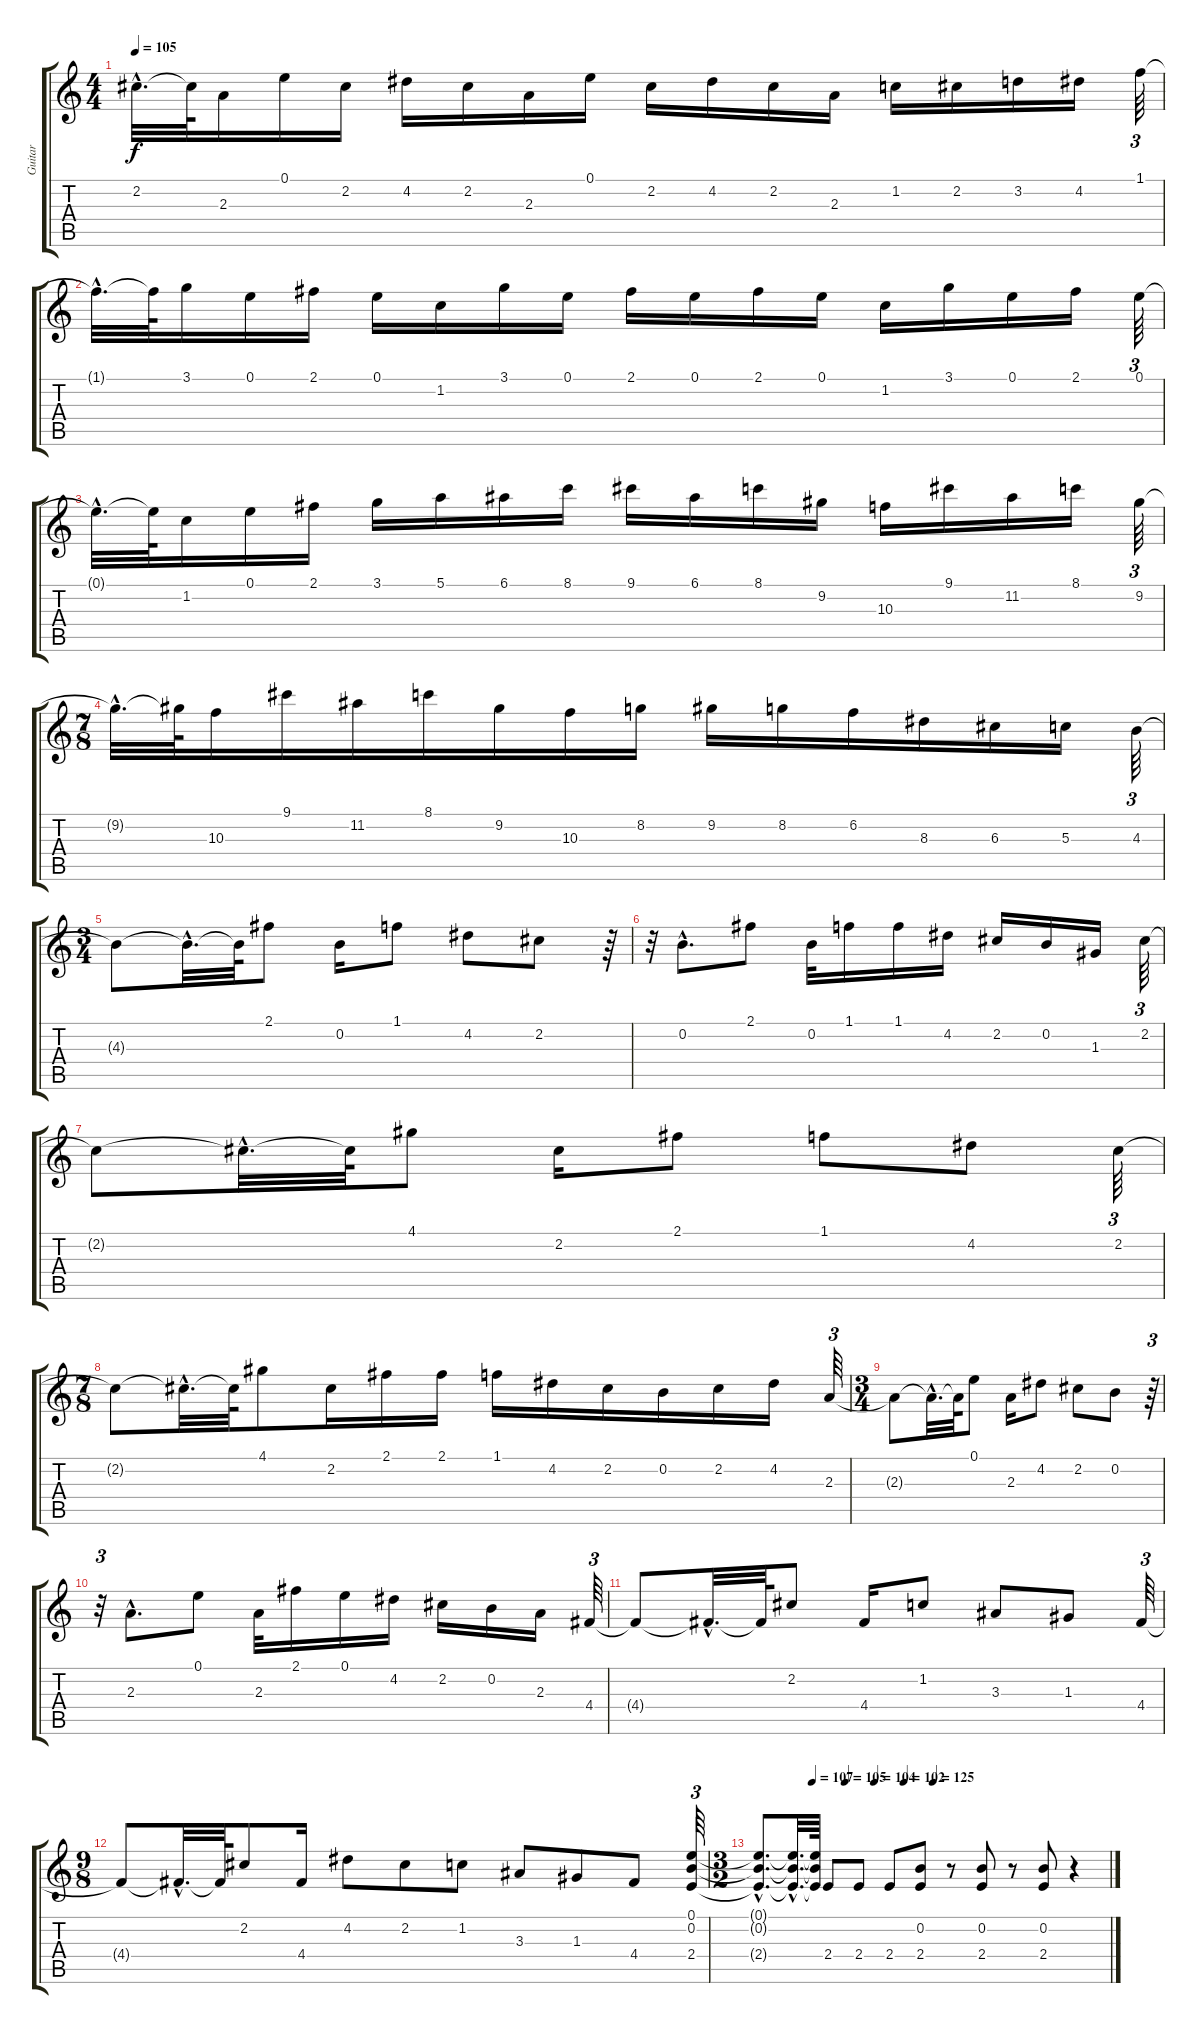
\track ("Guitar" "Guitar") {instrument distortionguitar}
\staff {score tabs}
\tuning (E4 B3 G3 D3 A2 E2) {hide}
\ts (4 4)
\tempo 105
\clef g2
\ks c
2.2{hac t}.32{d dy f} 2.2{t}.64 2.3.16 0.1.16 2.2.16 4.2.16 2.2.16 2.3.16 0.1.16 2.2.16 4.2.16 2.2.16 2.3.16 1.2.16 2.2.16 3.2.16 4.2.16 1.1.64{tu (3 2)} |
1.1{hac t}.32{d} 1.1{t}.64 3.1.16 0.1.16 2.1.16 0.1.16 1.2.16 3.1.16 0.1.16 2.1.16 0.1.16 2.1.16 0.1.16 1.2.16 3.1.16 0.1.16 2.1.16 0.1.64{tu (3 2)} |
0.1{hac t}.32{d} 0.1{t}.64 1.2.16 0.1.16 2.1.16 3.1.16 5.1.16 6.1.16 8.1.16 9.1.16 6.1.16 8.1.16 9.2.16 10.3.16 9.1.16 11.2.16 8.1.16 9.2.64{tu (3 2)} |
\ts (7 8)
9.2{hac t}.32{d} 9.2{t}.64 10.3.16 9.1.16 11.2.16 8.1.16 9.2.16 10.3.16 8.2.16 9.2.16 8.2.16 6.2.16 8.3.16 6.3.16 5.3.16 4.3.64{tu (3 2)} |
\ts (3 4)
4.3{t}.8 4.3{hac t}.32{d} 4.3{t}.64 2.1.8 0.2.16 1.1.8 4.2.8 2.2.8 r.64{tu (3 2)} |
r.32{tu (3 2)} 0.2{hac}.8{d} 2.1.8 0.2.32 1.1.16 1.1.16 4.2.16 2.2.16 0.2.16 1.3.16 2.2.64{tu (3 2)} |
2.2{t}.8 2.2{hac t}.32{d} 2.2{t}.64 4.1.8 2.2.16 2.1.8 1.1.8 4.2.8 2.2.64{tu (3 2)} |
\ts (7 8)
2.2{t}.8 2.2{hac t}.32{d} 2.2{t}.64 4.1.8 2.2.16 2.1.16 2.1.16 1.1.16 4.2.16 2.2.16 0.2.16 2.2.16 4.2.16 2.3.64{tu (3 2)} |
\ts (3 4)
2.3{t}.8 2.3{hac t}.32{d} 2.3{t}.64 0.1.8 2.3.16 4.2.8 2.2.8 0.2.8 r.64{tu (3 2)} |
r.32{tu (3 2)} 2.3{hac}.8{d} 0.1.8 2.3.32 2.1.16 0.1.16 4.2.16 2.2.16 0.2.16 2.3.16 4.4.64{tu (3 2)} |
4.4{t}.8 4.4{hac t}.32{d} 4.4{t}.64 2.2.8 4.4.16 1.2.8 3.3.8 1.3.8 4.4.64{tu (3 2)} |
\ts (9 8)
4.4{t}.8 4.4{hac t}.32{d} 4.4{t}.64 2.2.8 4.4.16 4.2.8 2.2.8 1.2.8 3.3.8 1.3.8 4.4.8 (0.1 0.2 2.4).64{tu (3 2)} |
\ts (3 2)
\tempo (107 0.15625)
\tempo (105 0.25)
\tempo (104 0.3333333333333333)
\tempo (102 0.4166666666666667)
\tempo (125 0.5)
(0.1{hac t} 0.2{hac t} 2.4{hac t}).8{d} (0.1{hac t} 0.2{hac t} 2.4{hac t}).32{d} (0.1{t} 0.2{t} 2.4{t}).64 2.4.8 2.4.8 2.4.8 (0.2 2.4).8 r.8 (0.2 2.4).8 r.8 (0.2 2.4).8 r.4
